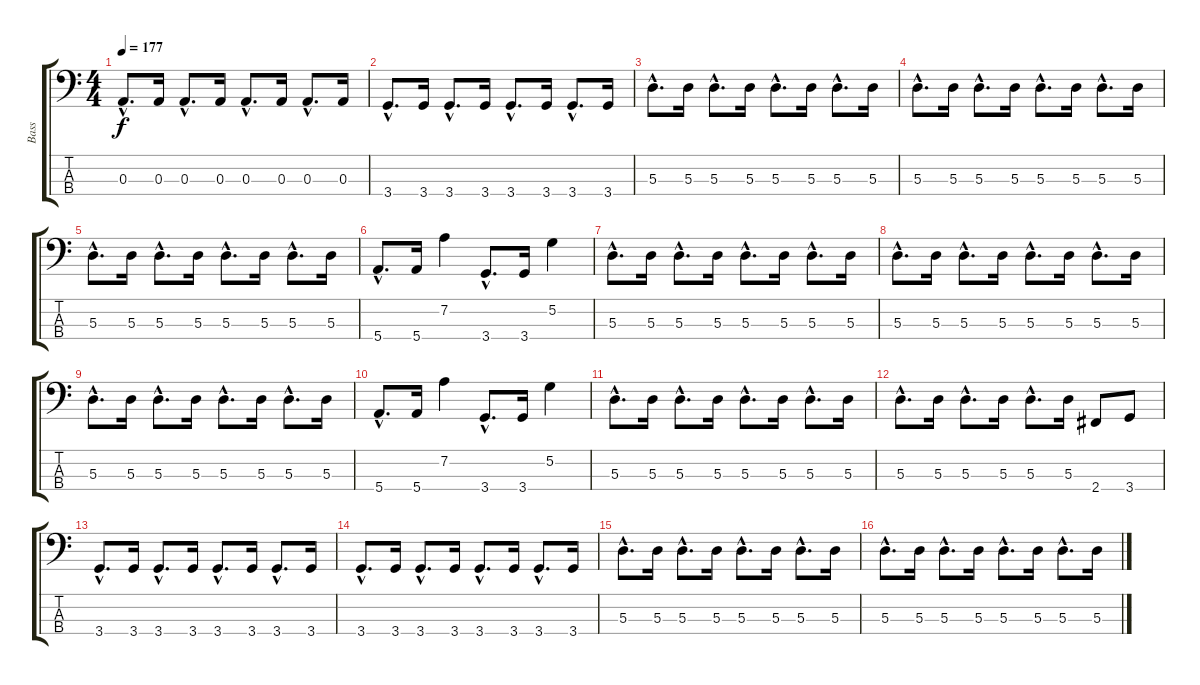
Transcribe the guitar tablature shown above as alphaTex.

\track ("Bass" "Bass") {instrument electricbassfinger}
\staff {score tabs}
\tuning (G2 D2 A1 E1) {hide}
\ts (4 4)
\tempo 177
\clef f4
\ks c
0.3{hac}.8{d dy f} 0.3.16 0.3{hac}.8{d} 0.3.16 0.3{hac}.8{d} 0.3.16 0.3{hac}.8{d} 0.3.16 |
3.4{hac}.8{d} 3.4.16 3.4{hac}.8{d} 3.4.16 3.4{hac}.8{d} 3.4.16 3.4{hac}.8{d} 3.4.16 |
5.3{hac}.8{d} 5.3.16 5.3{hac}.8{d} 5.3.16 5.3{hac}.8{d} 5.3.16 5.3{hac}.8{d} 5.3.16 |
5.3{hac}.8{d} 5.3.16 5.3{hac}.8{d} 5.3.16 5.3{hac}.8{d} 5.3.16 5.3{hac}.8{d} 5.3.16 |
5.3{hac}.8{d} 5.3.16 5.3{hac}.8{d} 5.3.16 5.3{hac}.8{d} 5.3.16 5.3{hac}.8{d} 5.3.16 |
5.4{hac}.8{d} 5.4.16 7.2.4 3.4{hac}.8{d} 3.4.16 5.2.4 |
5.3{hac}.8{d} 5.3.16 5.3{hac}.8{d} 5.3.16 5.3{hac}.8{d} 5.3.16 5.3{hac}.8{d} 5.3.16 |
5.3{hac}.8{d} 5.3.16 5.3{hac}.8{d} 5.3.16 5.3{hac}.8{d} 5.3.16 5.3{hac}.8{d} 5.3.16 |
5.3{hac}.8{d} 5.3.16 5.3{hac}.8{d} 5.3.16 5.3{hac}.8{d} 5.3.16 5.3{hac}.8{d} 5.3.16 |
5.4{hac}.8{d} 5.4.16 7.2.4 3.4{hac}.8{d} 3.4.16 5.2.4 |
5.3{hac}.8{d} 5.3.16 5.3{hac}.8{d} 5.3.16 5.3{hac}.8{d} 5.3.16 5.3{hac}.8{d} 5.3.16 |
5.3{hac}.8{d} 5.3.16 5.3{hac}.8{d} 5.3.16 5.3{hac}.8{d} 5.3.16 2.4.8 3.4.8 |
3.4{hac}.8{d} 3.4.16 3.4{hac}.8{d} 3.4.16 3.4{hac}.8{d} 3.4.16 3.4{hac}.8{d} 3.4.16 |
3.4{hac}.8{d} 3.4.16 3.4{hac}.8{d} 3.4.16 3.4{hac}.8{d} 3.4.16 3.4{hac}.8{d} 3.4.16 |
5.3{hac}.8{d} 5.3.16 5.3{hac}.8{d} 5.3.16 5.3{hac}.8{d} 5.3.16 5.3{hac}.8{d} 5.3.16 |
5.3{hac}.8{d} 5.3.16 5.3{hac}.8{d} 5.3.16 5.3{hac}.8{d} 5.3.16 5.3{hac}.8{d} 5.3.16
